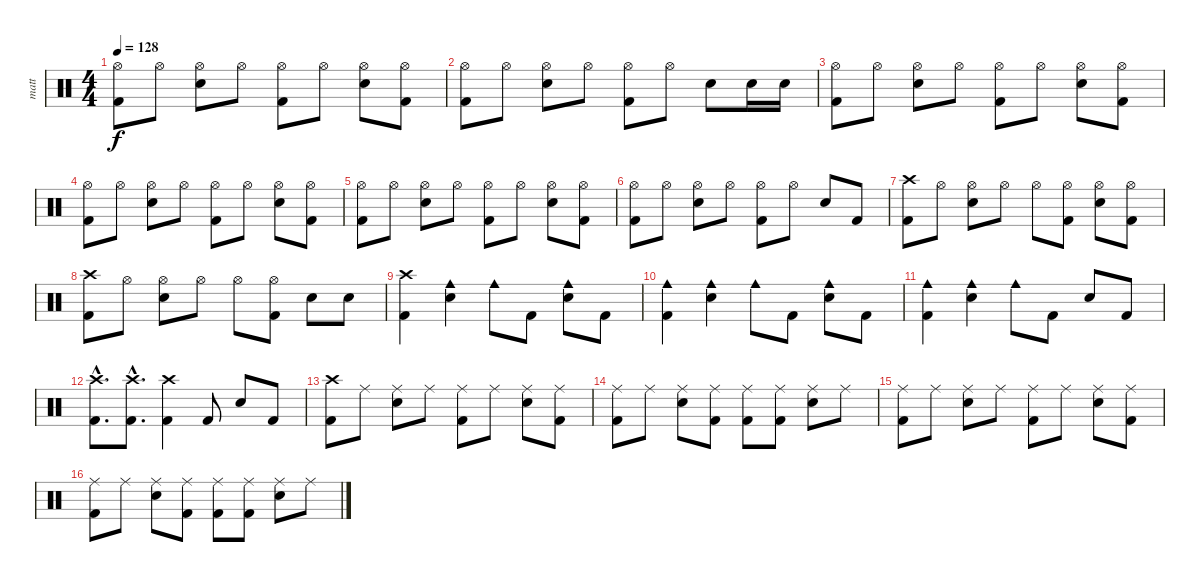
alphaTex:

\track ("matt" "matt") {instrument percussion}
\staff {score}
\articulation defaults
\ts (4 4)
\tempo 128
\clef neutral
\ks c
("Hi-Hat (open)" "Kick (hit) 2").8{dy f} "Hi-Hat (open)".8 ("Hi-Hat (open)" "Electric Snare (hit)").8 "Hi-Hat (open)".8 ("Hi-Hat (open)" "Kick (hit) 2").8 "Hi-Hat (open)".8 ("Hi-Hat (open)" "Electric Snare (hit)").8 ("Hi-Hat (open)" "Kick (hit) 2").8 |
("Hi-Hat (open)" "Kick (hit) 2").8 "Hi-Hat (open)".8 ("Hi-Hat (open)" "Electric Snare (hit)").8 "Hi-Hat (open)".8 ("Hi-Hat (open)" "Kick (hit) 2").8 "Hi-Hat (open)".8 "Electric Snare (hit)".8 "Electric Snare (hit)".16 "Electric Snare (hit)".16 |
("Hi-Hat (open)" "Kick (hit) 2").8 "Hi-Hat (open)".8 ("Hi-Hat (open)" "Electric Snare (hit)").8 "Hi-Hat (open)".8 ("Hi-Hat (open)" "Kick (hit) 2").8 "Hi-Hat (open)".8 ("Hi-Hat (open)" "Electric Snare (hit)").8 ("Hi-Hat (open)" "Kick (hit) 2").8 |
("Hi-Hat (open)" "Kick (hit) 2").8 "Hi-Hat (open)".8 ("Hi-Hat (open)" "Electric Snare (hit)").8 "Hi-Hat (open)".8 ("Hi-Hat (open)" "Kick (hit) 2").8 "Hi-Hat (open)".8 ("Hi-Hat (open)" "Electric Snare (hit)").8 ("Hi-Hat (open)" "Kick (hit) 2").8 |
("Hi-Hat (open)" "Kick (hit) 2").8 "Hi-Hat (open)".8 ("Hi-Hat (open)" "Electric Snare (hit)").8 "Hi-Hat (open)".8 ("Hi-Hat (open)" "Kick (hit) 2").8 "Hi-Hat (open)".8 ("Hi-Hat (open)" "Electric Snare (hit)").8 ("Hi-Hat (open)" "Kick (hit) 2").8 |
("Hi-Hat (open)" "Kick (hit) 2").8 "Hi-Hat (open)".8 ("Hi-Hat (open)" "Electric Snare (hit)").8 "Hi-Hat (open)".8 ("Hi-Hat (open)" "Kick (hit) 2").8 "Hi-Hat (open)".8 "Electric Snare (hit)".8 "Kick (hit) 2".8 |
("Crash high (hit)" "Kick (hit) 2").8 "Hi-Hat (open)".8 ("Hi-Hat (open)" "Electric Snare (hit)").8 "Hi-Hat (open)".8 "Hi-Hat (open)".8 ("Hi-Hat (open)" "Kick (hit) 2").8 ("Hi-Hat (open)" "Electric Snare (hit)").8 ("Hi-Hat (open)" "Kick (hit) 2").8 |
("Crash high (hit)" "Kick (hit) 2").8 "Hi-Hat (open)".8 ("Hi-Hat (open)" "Electric Snare (hit)").8 "Hi-Hat (open)".8 "Hi-Hat (open)".8 ("Hi-Hat (open)" "Kick (hit) 2").8 "Electric Snare (hit)".8 "Electric Snare (hit)".8 |
("Crash high (hit)" "Kick (hit) 2").4 ("Cowbell medium (hit)" "Electric Snare (hit)").4 "Cowbell medium (hit)".8 "Kick (hit) 2".8 ("Cowbell medium (hit)" "Electric Snare (hit)").8 "Kick (hit) 2".8 |
("Cowbell medium (hit)" "Kick (hit) 2").4 ("Cowbell medium (hit)" "Electric Snare (hit)").4 "Cowbell medium (hit)".8 "Kick (hit) 2".8 ("Cowbell medium (hit)" "Electric Snare (hit)").8 "Kick (hit) 2".8 |
("Cowbell medium (hit)" "Kick (hit) 2").4 ("Cowbell medium (hit)" "Electric Snare (hit)").4 "Cowbell medium (hit)".8 "Kick (hit) 2".8 "Electric Snare (hit)".8 "Kick (hit) 2".8 |
("Crash high (hit)"{hac} "Kick (hit) 2"{hac}).8{d} ("Crash high (hit)"{hac} "Kick (hit) 2"{hac}).8{d} ("Crash high (hit)" "Kick (hit) 2").4 "Kick (hit) 2".8 "Electric Snare (hit)".8 "Kick (hit) 2".8 |
("Crash high (hit)" "Kick (hit) 2").8 "Ride (middle)".8 ("Ride (middle)" "Electric Snare (hit)").8 "Ride (middle)".8 ("Ride (middle)" "Kick (hit) 2").8 "Ride (middle)".8 ("Ride (middle)" "Electric Snare (hit)").8 ("Ride (middle)" "Kick (hit) 2").8 |
("Ride (middle)" "Kick (hit) 2").8 "Ride (middle)".8 ("Ride (middle)" "Electric Snare (hit)").8 ("Ride (middle)" "Kick (hit) 2").8 ("Ride (middle)" "Kick (hit) 2").8 ("Ride (middle)" "Kick (hit) 2").8 ("Ride (middle)" "Electric Snare (hit)").8 "Ride (middle)".8 |
("Ride (middle)" "Kick (hit) 2").8 "Ride (middle)".8 ("Ride (middle)" "Electric Snare (hit)").8 "Ride (middle)".8 ("Ride (middle)" "Kick (hit) 2").8 "Ride (middle)".8 ("Ride (middle)" "Electric Snare (hit)").8 ("Ride (middle)" "Kick (hit) 2").8 |
("Ride (middle)" "Kick (hit) 2").8 "Ride (middle)".8 ("Ride (middle)" "Electric Snare (hit)").8 ("Ride (middle)" "Kick (hit) 2").8 ("Ride (middle)" "Kick (hit) 2").8 ("Ride (middle)" "Kick (hit) 2").8 ("Ride (middle)" "Electric Snare (hit)").8 "Ride (middle)".8
